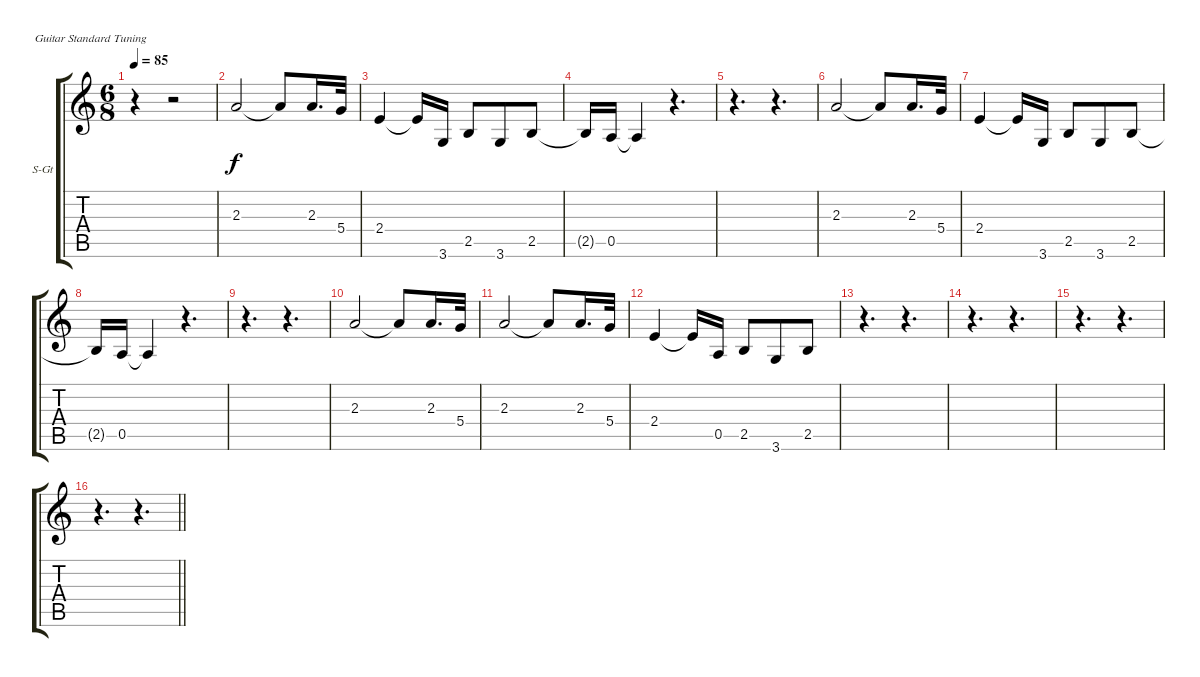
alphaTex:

\bracketExtendMode groupsimilarinstruments
\firstSystemTrackNameOrientation horizontal
\otherSystemsTrackNameOrientation horizontal
\track ("Backing Vocals 3" "S-Gt") {instrument flute}
\staff {score tabs}
\tuning (E4 B3 G3 D3 A2 E2)
\displaytranspose 12
\ts (6 8)
\tempo 85
\clef g2
\ks c
r.4{dy f} r.2 |
2.3.2 2.3{t}.8 2.3.16{d} 5.4.32 |
2.4.4 2.4{t}.16 3.6.16 2.5.8 3.6.8 2.5.8 |
2.5{t}.16 0.5.16 0.5{t}.4 r.4{d} |
r.4{d} r.4{d} |
2.3.2 2.3{t}.8 2.3.16{d} 5.4.32 |
2.4.4 2.4{t}.16 3.6.16 2.5.8 3.6.8 2.5.8 |
2.5{t}.16 0.5.16 0.5{t}.4 r.4{d} |
r.4{d} r.4{d} |
2.3.2 2.3{t}.8 2.3.16{d} 5.4.32 |
2.3.2 2.3{t}.8 2.3.16{d} 5.4.32 |
2.4.4 2.4{t}.16 0.5.16 2.5.8 3.6.8 2.5.8 |
r.4{d} r.4{d} |
r.4{d} r.4{d} |
r.4{d} r.4{d} |
\barLineRight lightlight
r.4{d} r.4{d}
